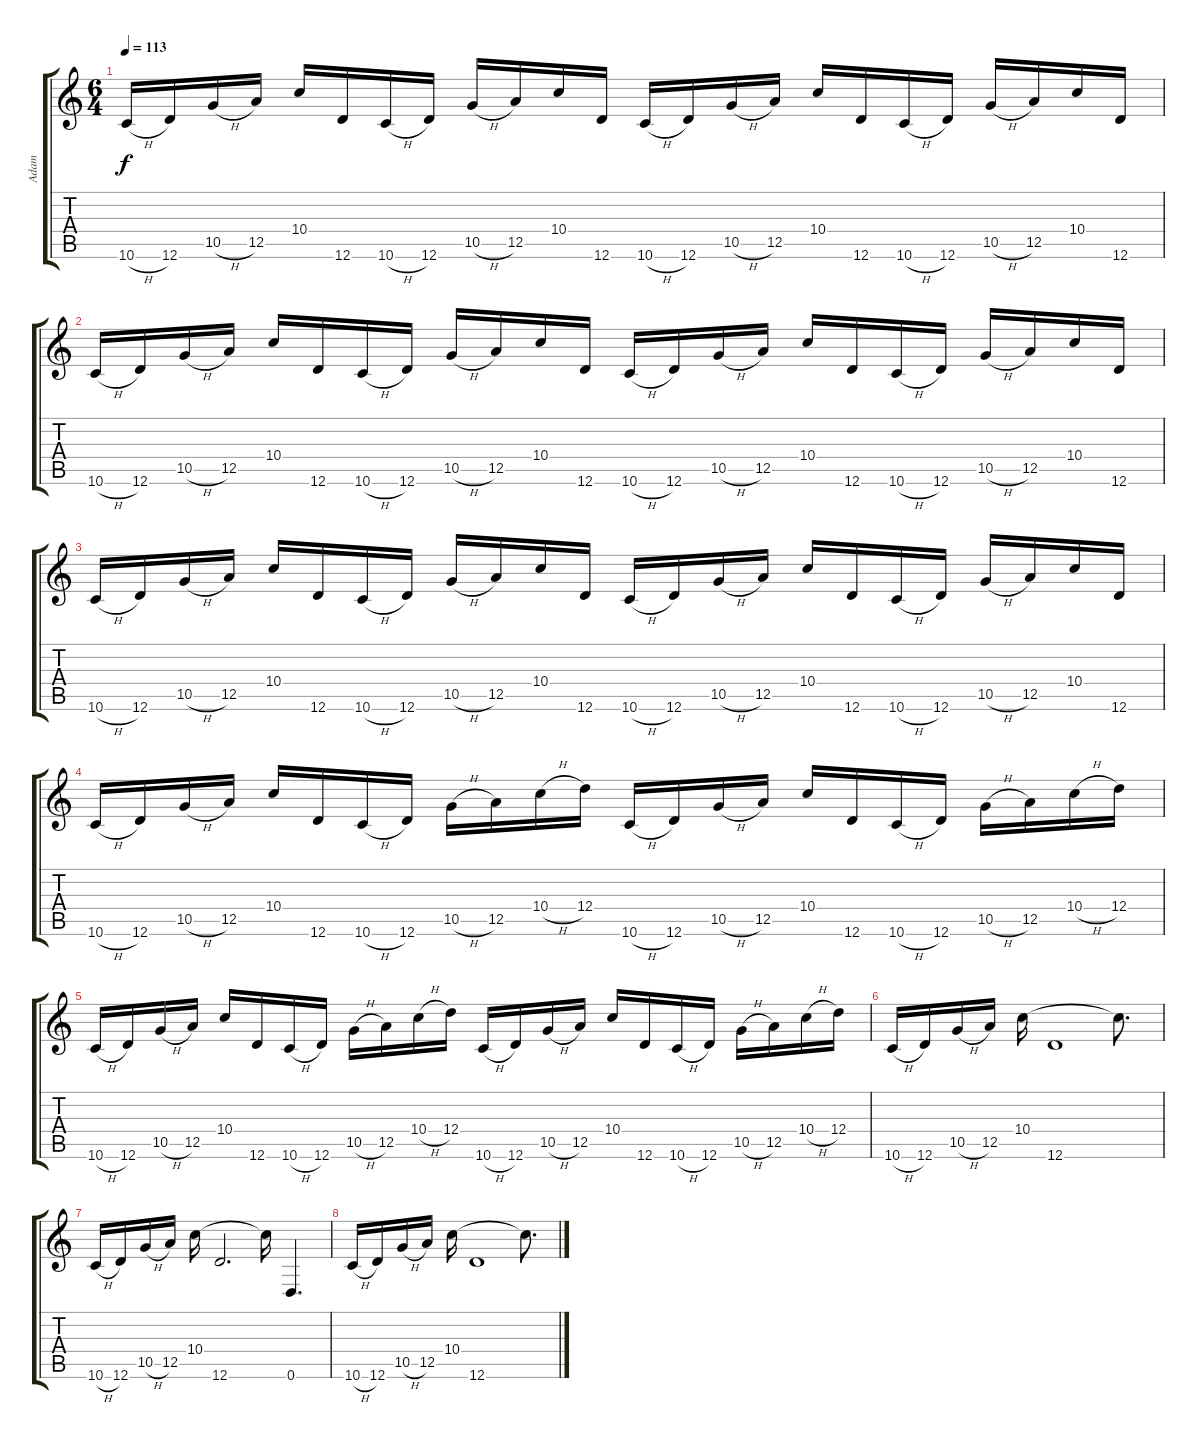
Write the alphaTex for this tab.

\track ("Adam" "Adam") {instrument distortionguitar}
\staff {score tabs}
\tuning (E4 B3 G3 D3 A2 D2) {hide}
\ts (6 4)
\tempo 113
\clef g2
\ks c
10.6{h}.16{dy f} 12.6.16 10.5{h}.16 12.5.16 10.4.16 12.6.16 10.6{h}.16 12.6.16 10.5{h}.16 12.5.16 10.4.16 12.6.16 10.6{h}.16 12.6.16 10.5{h}.16 12.5.16 10.4.16 12.6.16 10.6{h}.16 12.6.16 10.5{h}.16 12.5.16 10.4.16 12.6.16 |
10.6{h}.16 12.6.16 10.5{h}.16 12.5.16 10.4.16 12.6.16 10.6{h}.16 12.6.16 10.5{h}.16 12.5.16 10.4.16 12.6.16 10.6{h}.16 12.6.16 10.5{h}.16 12.5.16 10.4.16 12.6.16 10.6{h}.16 12.6.16 10.5{h}.16 12.5.16 10.4.16 12.6.16 |
10.6{h}.16 12.6.16 10.5{h}.16 12.5.16 10.4.16 12.6.16 10.6{h}.16 12.6.16 10.5{h}.16 12.5.16 10.4.16 12.6.16 10.6{h}.16 12.6.16 10.5{h}.16 12.5.16 10.4.16 12.6.16 10.6{h}.16 12.6.16 10.5{h}.16 12.5.16 10.4.16 12.6.16 |
10.6{h}.16 12.6.16 10.5{h}.16 12.5.16 10.4.16 12.6.16 10.6{h}.16 12.6.16 10.5{h}.16 12.5.16 10.4{h}.16 12.4.16 10.6{h}.16 12.6.16 10.5{h}.16 12.5.16 10.4.16 12.6.16 10.6{h}.16 12.6.16 10.5{h}.16 12.5.16 10.4{h}.16 12.4.16 |
10.6{h}.16 12.6.16 10.5{h}.16 12.5.16 10.4.16 12.6.16 10.6{h}.16 12.6.16 10.5{h}.16 12.5.16 10.4{h}.16 12.4.16 10.6{h}.16 12.6.16 10.5{h}.16 12.5.16 10.4.16 12.6.16 10.6{h}.16 12.6.16 10.5{h}.16 12.5.16 10.4{h}.16 12.4.16 |
10.6{h}.16 12.6.16 10.5{h}.16 12.5.16 10.4.16 12.6.1 10.4{t}.8{d} |
10.6{h}.16 12.6.16 10.5{h}.16 12.5.16 10.4.16 12.6.2{d} 10.4{t}.16 0.6.4{d} |
10.6{h}.16 12.6.16 10.5{h}.16 12.5.16 10.4.16 12.6.1 10.4{t}.8{d}
